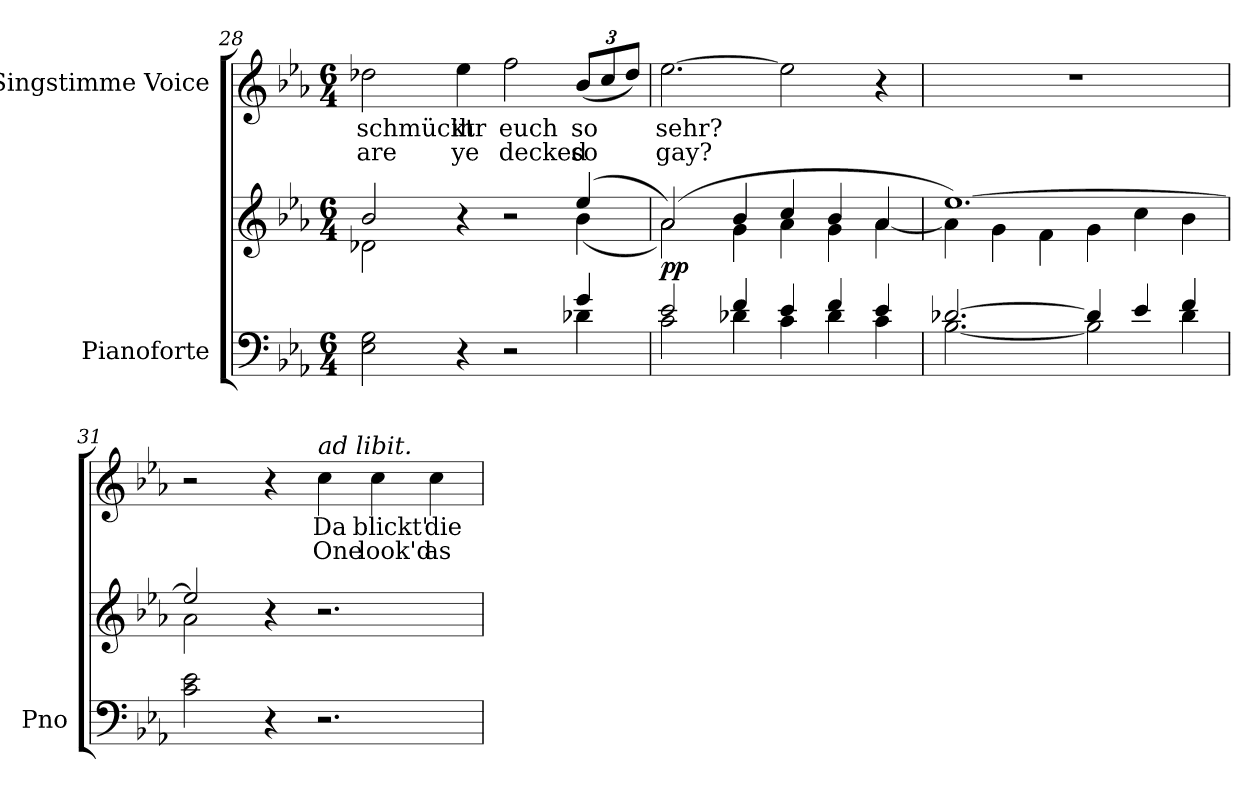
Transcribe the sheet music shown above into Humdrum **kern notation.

**kern	**kern	**dynam	**kern	**text	**text
*part2	*part2	*part2	*part1	*part1	*part1
*staff3	*staff2	*staff2/3	*staff1	*staff1	*staff1
*I"Pianoforte	*	*	*I"Singstimme Voice	*	*
*I'Pno	*	*	*	*	*
*clefF4	*clefG2	*	*clefG2	*	*
*k[b-e-a-]	*k[b-e-a-]	*	*k[b-e-a-]	*	*
*M6/4	*M6/4	*	*M6/4	*	*
=28	=28	=28	=28	=28	=28
*^	*^	*	*	*	*
!	!	!	!	!	!	!LO:LY:b	!LO:LY:b
2E-\ 2G\	4ryy	2b-/	2d-X\	.	2dd-X\	schmückt	are
!	!	!	!	!	!	!LO:LY:b	!LO:LY:b
*v	*v	*	*	*	*	*	*
4r	4r	2.ryy	.	4ee-\	ihr	ye
!	!	!	!	!	!LO:LY:b	!LO:LY:b
2r	2r	.	.	2ff\	euch	decked
*^	*	*	*	*	*	*
*	*	*	*	*	*Xbrackettup	*	*
!	!	!	!	!	!	!LO:LY:b	!LO:LY:b
4g/	4d-X\	(4ee-/	(4b-\	.	(12b-/L	so	so
.	.	.	.	.	12cc/	.	.
.	.	.	.	.	12dd-/J)	.	.
!!LO:LB:g=z
=29	=29	=29	=29	=29	=29	=29	=29
!	!	!	!	!LO:DY:b	!	!LO:LY:b	!LO:LY:b
2e-/	2c\	(2a-/)	2a-\)	pp	[2.ee-\	sehr?	gay?
4f/	4d-X\	4b-/	4g\	.	.	.	.
4e-/	4c\	4cc/	4a-\	.	2ee-\]	.	.
4f/	4d-\	4b-/	4g\	.	.	.	.
4e-/	4c\	4a-/	[4a-\	.	4r	.	.
=30	=30	=30	=30	=30	=30	=30	=30
[2.d-X/	[2.B-\	[1.ee-)	4a-\]	.	1.r	.	.
.	.	.	4g\	.	.	.	.
.	.	.	4f\	.	.	.	.
4d-/]	2B-\]	.	4g\	.	.	.	.
4e-/	.	.	4cc\	.	.	.	.
4f/	4d-\	.	4b-\	.	.	.	.
*v	*v	*	*	*	*	*	*
=31	=31	=31	=31	=31	=31	=31
2c\ 2e-\	2ee-/]	2a-\	.	2r	.	.
4r	4r	1ryy	.	4r	.	.
!	!	!	!	!LO:TX:a:i:t=ad libit.	!	!
!	!	!	!	!	!LO:LY:b	!LO:LY:b
2.r	2.r	.	.	4cc\	Da	One
!	!	!	!	!	!LO:LY:b	!LO:LY:b
.	.	.	.	4cc\	blickt'	look'd
!	!	!	!	!	!LO:LY:b	!LO:LY:b
.	.	.	.	4cc\	die	as
*	*v	*v	*	*	*	*
=	=	=	=	=	=
*-	*-	*-	*-	*-	*-
